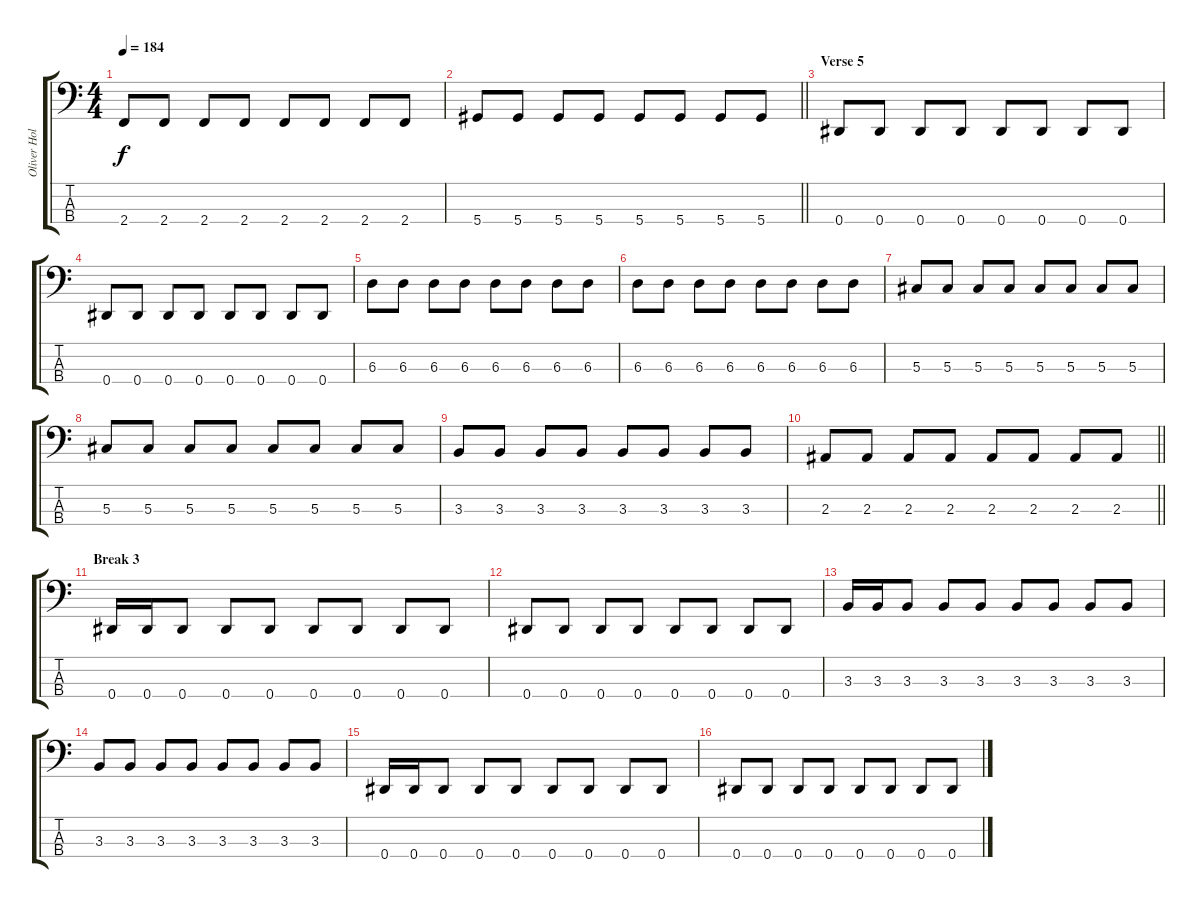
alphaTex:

\track ("Oliver Holzwarth" "Oliver Hol") {instrument electricbasspick}
\staff {score tabs}
\tuning (Gb2 Db2 Ab1 Eb1) {hide}
\ts (4 4)
\tempo 184
\clef f4
\ks c
2.4.8{dy f} 2.4.8 2.4.8 2.4.8 2.4.8 2.4.8 2.4.8 2.4.8 |
\barLineRight lightlight
5.4.8 5.4.8 5.4.8 5.4.8 5.4.8 5.4.8 5.4.8 5.4.8 |
\section ("" "Verse 5")
0.4.8 0.4.8 0.4.8 0.4.8 0.4.8 0.4.8 0.4.8 0.4.8 |
0.4.8 0.4.8 0.4.8 0.4.8 0.4.8 0.4.8 0.4.8 0.4.8 |
6.3.8 6.3.8 6.3.8 6.3.8 6.3.8 6.3.8 6.3.8 6.3.8 |
6.3.8 6.3.8 6.3.8 6.3.8 6.3.8 6.3.8 6.3.8 6.3.8 |
5.3.8 5.3.8 5.3.8 5.3.8 5.3.8 5.3.8 5.3.8 5.3.8 |
5.3.8 5.3.8 5.3.8 5.3.8 5.3.8 5.3.8 5.3.8 5.3.8 |
3.3.8 3.3.8 3.3.8 3.3.8 3.3.8 3.3.8 3.3.8 3.3.8 |
\barLineRight lightlight
2.3.8 2.3.8 2.3.8 2.3.8 2.3.8 2.3.8 2.3.8 2.3.8 |
\section ("" "Break 3")
0.4.16 0.4.16 0.4.8 0.4.8 0.4.8 0.4.8 0.4.8 0.4.8 0.4.8 |
0.4.8 0.4.8 0.4.8 0.4.8 0.4.8 0.4.8 0.4.8 0.4.8 |
3.3.16 3.3.16 3.3.8 3.3.8 3.3.8 3.3.8 3.3.8 3.3.8 3.3.8 |
3.3.8 3.3.8 3.3.8 3.3.8 3.3.8 3.3.8 3.3.8 3.3.8 |
0.4.16 0.4.16 0.4.8 0.4.8 0.4.8 0.4.8 0.4.8 0.4.8 0.4.8 |
0.4.8 0.4.8 0.4.8 0.4.8 0.4.8 0.4.8 0.4.8 0.4.8
